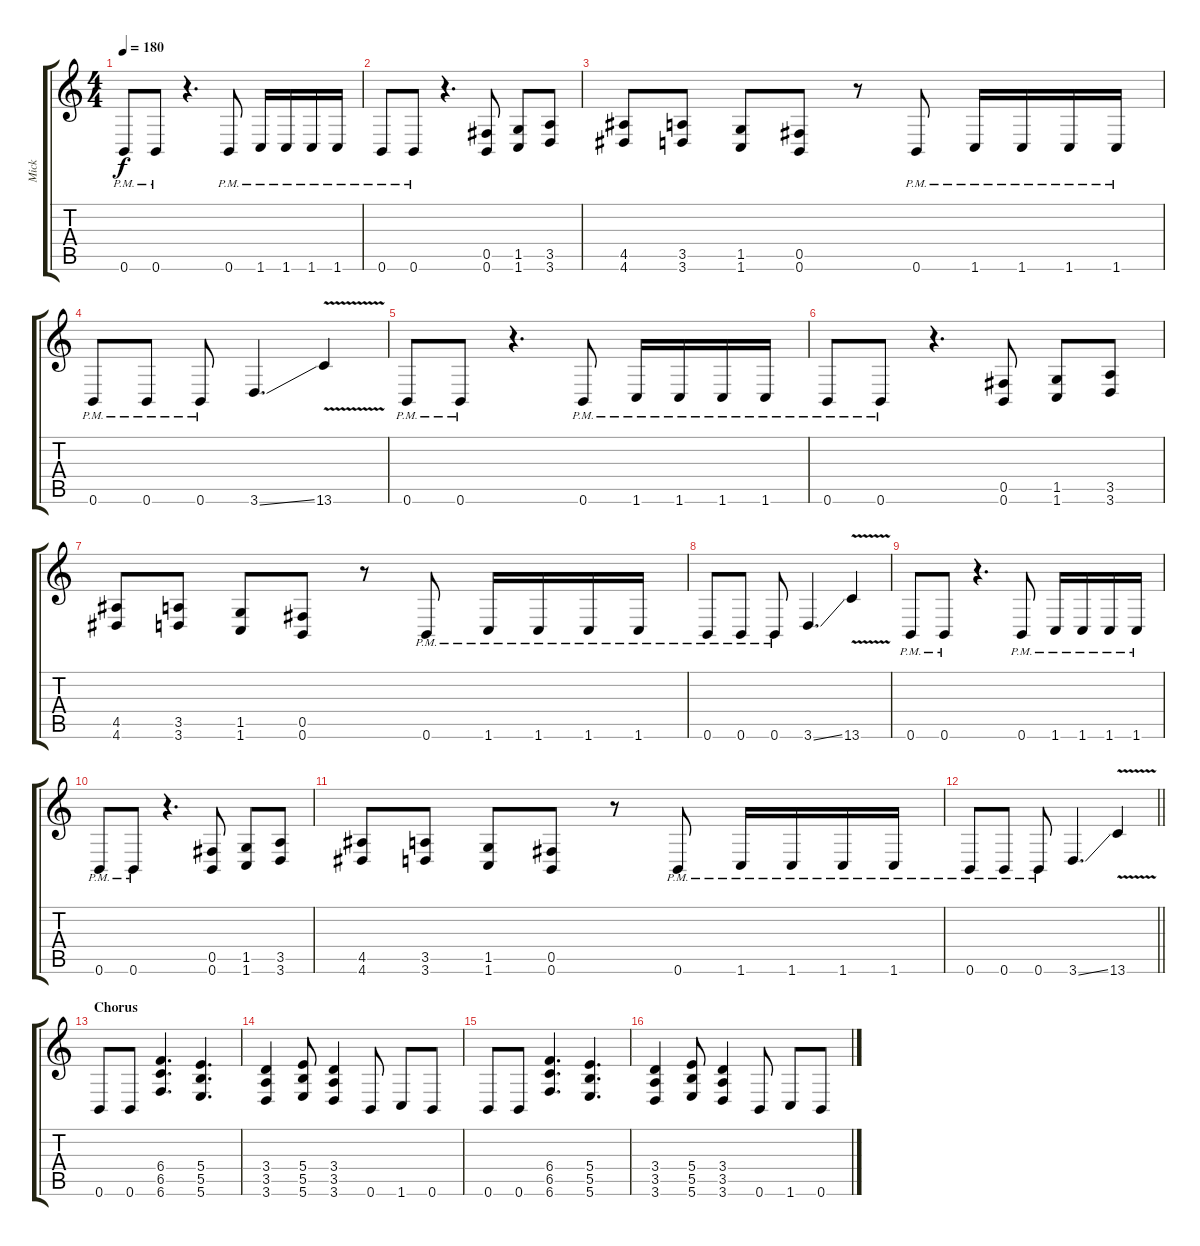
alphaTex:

\track ("Mick" "Mick") {instrument distortionguitar}
\staff {score tabs}
\tuning (Db4 Ab3 E3 B2 Gb2 B1) {hide}
\ts (4 4)
\tempo 180
\clef g2
\ks c
0.6{pm}.8{dy f} 0.6{pm}.8 r.4{d} 0.6{pm}.8 1.6{pm}.16 1.6{pm}.16 1.6{pm}.16 1.6{pm}.16 |
0.6{pm}.8 0.6{pm}.8 r.4{d} (0.5 0.6).8 (1.5 1.6).8 (3.5 3.6).8 |
(4.5 4.6).8 (3.5 3.6).8 (1.5 1.6).8 (0.5 0.6).8 r.8 0.6{pm}.8 1.6{pm}.16 1.6{pm}.16 1.6{pm}.16 1.6{pm}.16 |
0.6{pm}.8 0.6{pm}.8 0.6{pm}.8 3.6{ss}.4{d} 13.6{v}.4 |
0.6{pm}.8 0.6{pm}.8 r.4{d} 0.6{pm}.8 1.6{pm}.16 1.6{pm}.16 1.6{pm}.16 1.6{pm}.16 |
0.6{pm}.8 0.6{pm}.8 r.4{d} (0.5 0.6).8 (1.5 1.6).8 (3.5 3.6).8 |
(4.5 4.6).8 (3.5 3.6).8 (1.5 1.6).8 (0.5 0.6).8 r.8 0.6{pm}.8 1.6{pm}.16 1.6{pm}.16 1.6{pm}.16 1.6{pm}.16 |
0.6{pm}.8 0.6{pm}.8 0.6{pm}.8 3.6{ss}.4{d} 13.6{v}.4 |
0.6{pm}.8 0.6{pm}.8 r.4{d} 0.6{pm}.8 1.6{pm}.16 1.6{pm}.16 1.6{pm}.16 1.6{pm}.16 |
0.6{pm}.8 0.6{pm}.8 r.4{d} (0.5 0.6).8 (1.5 1.6).8 (3.5 3.6).8 |
(4.5 4.6).8 (3.5 3.6).8 (1.5 1.6).8 (0.5 0.6).8 r.8 0.6{pm}.8 1.6{pm}.16 1.6{pm}.16 1.6{pm}.16 1.6{pm}.16 |
\barLineRight lightlight
0.6{pm}.8 0.6{pm}.8 0.6{pm}.8 3.6{ss}.4{d} 13.6{v}.4 |
\section ("" "Chorus")
0.6.8 0.6.8 (6.4 6.5 6.6).4{d} (5.4 5.5 5.6).4{d} |
(3.4 3.5 3.6).4 (5.4 5.5 5.6).8 (3.4 3.5 3.6).4 0.6.8 1.6.8 0.6.8 |
0.6.8 0.6.8 (6.4 6.5 6.6).4{d} (5.4 5.5 5.6).4{d} |
(3.4 3.5 3.6).4 (5.4 5.5 5.6).8 (3.4 3.5 3.6).4 0.6.8 1.6.8 0.6.8
